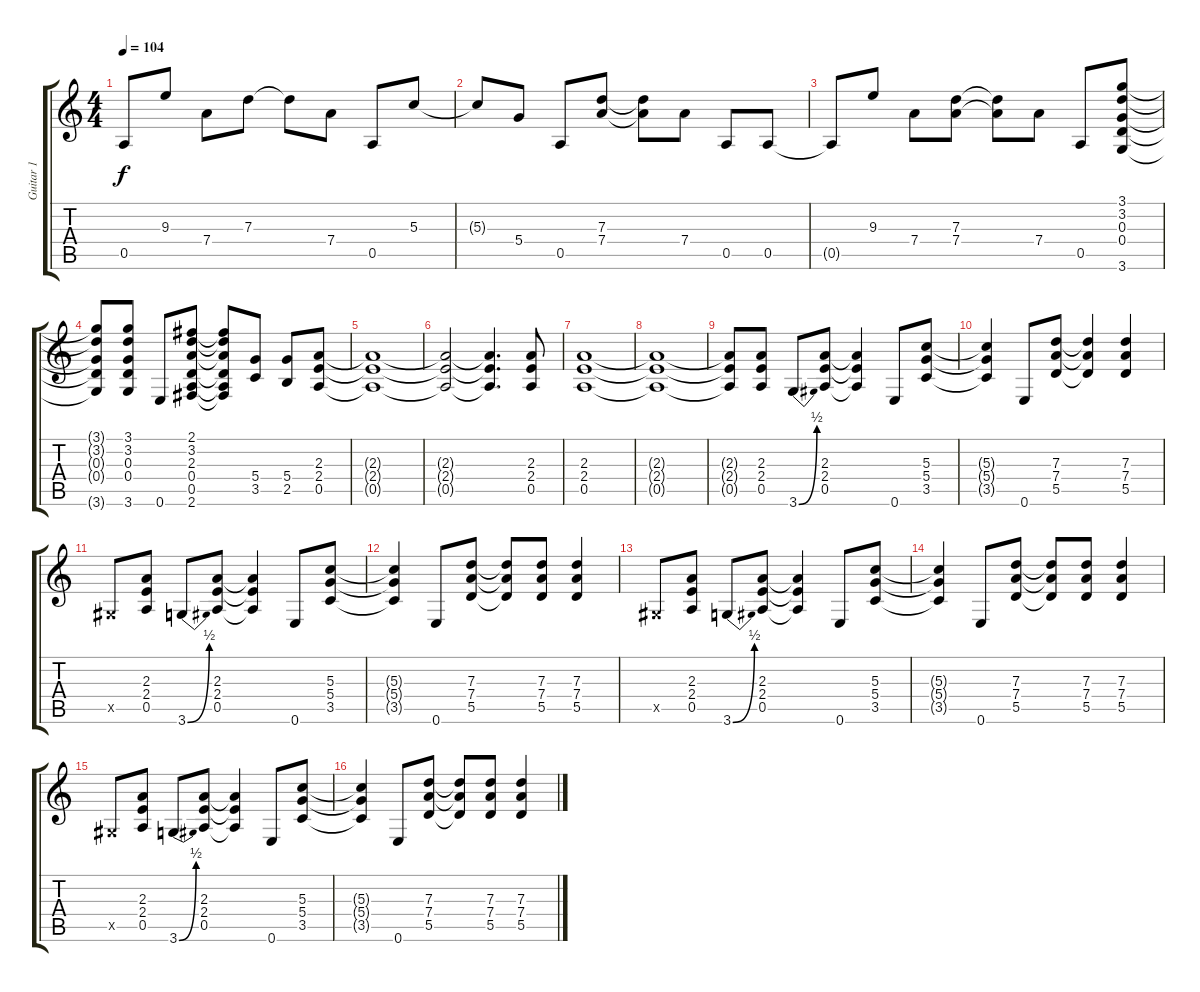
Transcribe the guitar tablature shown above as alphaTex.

\track ("Guitar 1" "Guitar 1") {instrument overdrivenguitar}
\staff {score tabs}
\tuning (E4 B3 G3 D3 A2 E2) {hide}
\ts (4 4)
\tempo 104
\clef g2
\ks c
0.5.8{dy f} 9.3.8 7.4.8 7.3.8 7.3{t}.8 7.4.8 0.5.8 5.3.8 |
5.3{t}.8 5.4.8 0.5.8 (7.3 7.4).8 (7.3{t} 7.4{t}).8 7.4.8 0.5.8 0.5.8 |
0.5{t}.8 9.3.8 7.4.8 (7.3 7.4).8 (7.3{t} 7.4{t}).8 7.4.8 0.5.8 (3.1 3.2 0.3 0.4 3.6).8 |
(3.1{t} 3.2{t} 0.3{t} 0.4{t} 3.6{t}).8 (3.1 3.2 0.3 0.4 3.6).8 0.6.8 (2.1 3.2 2.3 0.4 0.5 2.6).8 (2.1{t} 3.2{t} 2.3{t} 0.4{t} 0.5{t} 2.6{t}).8 (5.4 3.5).8 (5.4 2.5).8 (2.3 2.4 0.5).8 |
(2.3{t} 2.4{t} 0.5{t}).1 |
(2.3{t} 2.4{t} 0.5{t}).2 (2.3{t} 2.4{t} 0.5{t}).4{d} (2.3 2.4 0.5).8 |
(2.3 2.4 0.5).1 |
(2.3{t} 2.4{t} 0.5{t}).1 |
(2.3{t} 2.4{t} 0.5{t}).8 (2.3 2.4 0.5).8 3.6{be (bend 0 0 60 2)}.8 (2.3 2.4 0.5).8 (2.3{t} 2.4{t} 0.5{t}).4 0.6.8 (5.3 5.4 3.5).8 |
(5.3{t} 5.4{t} 3.5{t}).4 0.6.8 (7.3 7.4 5.5).8 (7.3{t} 7.4{t} 5.5{t}).4 (7.3 7.4 5.5).4 |
-1.5{x}.8 (2.3 2.4 0.5).8 3.6{be (bend 0 0 60 2)}.8 (2.3 2.4 0.5).8 (2.3{t} 2.4{t} 0.5{t}).4 0.6.8 (5.3 5.4 3.5).8 |
(5.3{t} 5.4{t} 3.5{t}).4 0.6.8 (7.3 7.4 5.5).8 (7.3{t} 7.4{t} 5.5{t}).8 (7.3 7.4 5.5).8 (7.3 7.4 5.5).4 |
-1.5{x}.8 (2.3 2.4 0.5).8 3.6{be (bend 0 0 60 2)}.8 (2.3 2.4 0.5).8 (2.3{t} 2.4{t} 0.5{t}).4 0.6.8 (5.3 5.4 3.5).8 |
(5.3{t} 5.4{t} 3.5{t}).4 0.6.8 (7.3 7.4 5.5).8 (7.3{t} 7.4{t} 5.5{t}).8 (7.3 7.4 5.5).8 (7.3 7.4 5.5).4 |
-1.5{x}.8 (2.3 2.4 0.5).8 3.6{be (bend 0 0 60 2)}.8 (2.3 2.4 0.5).8 (2.3{t} 2.4{t} 0.5{t}).4 0.6.8 (5.3 5.4 3.5).8 |
(5.3{t} 5.4{t} 3.5{t}).4 0.6.8 (7.3 7.4 5.5).8 (7.3{t} 7.4{t} 5.5{t}).8 (7.3 7.4 5.5).8 (7.3 7.4 5.5).4
